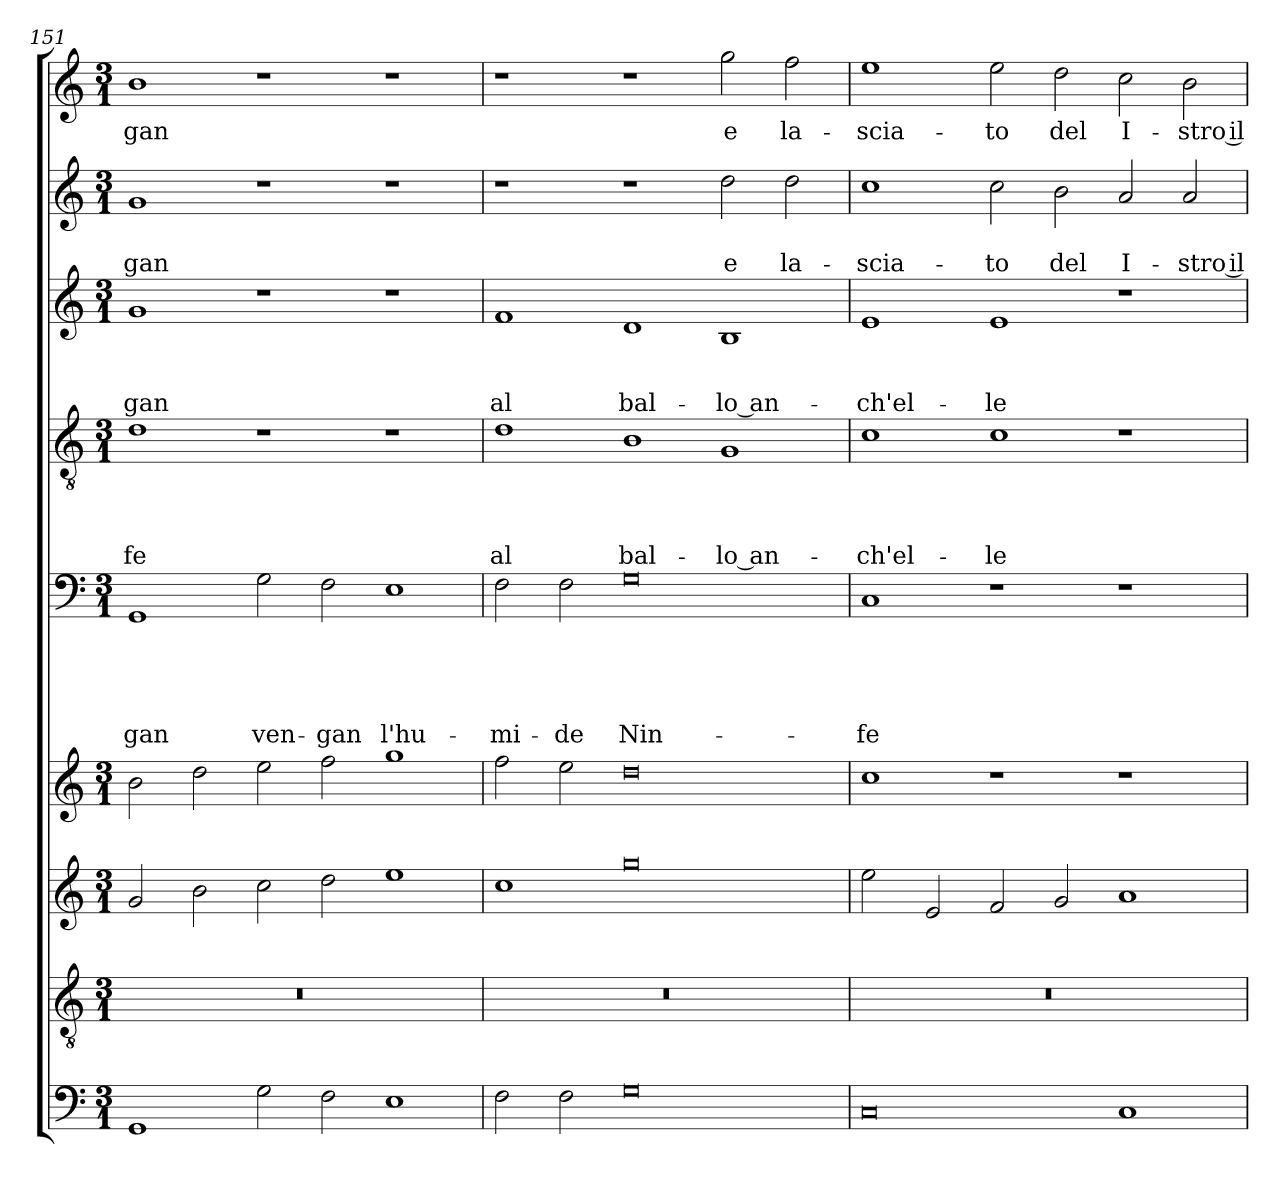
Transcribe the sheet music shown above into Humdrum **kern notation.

**kern	**kern	**kern	**kern	**kern	**text	**text	**text	**text	**text	**kern	**text	**text	**text	**text	**kern	**text	**text	**text	**kern	**text	**text	**kern	**text
*part9	*part8	*part7	*part6	*part5	*part5	*part5	*part5	*part5	*part5	*part4	*part4	*part4	*part4	*part4	*part3	*part3	*part3	*part3	*part2	*part2	*part2	*part1	*part1
*staff9	*staff8	*staff7	*staff6	*staff5	*staff5	*staff5	*staff5	*staff5	*staff5	*staff4	*staff4	*staff4	*staff4	*staff4	*staff3	*staff3	*staff3	*staff3	*staff2	*staff2	*staff2	*staff1	*staff1
*clefF4	*clefGv2	*clefG2	*clefG2	*clefF4	*	*	*	*	*	*clefGv2	*	*	*	*	*clefG2	*	*	*	*clefG2	*	*	*clefG2	*
*k[]	*k[]	*k[]	*k[]	*k[]	*	*	*	*	*	*k[]	*	*	*	*	*k[]	*	*	*	*k[]	*	*	*k[]	*
*C:	*C:	*C:	*C:	*C:	*	*	*	*	*	*C:	*	*	*	*	*C:	*	*	*	*C:	*	*	*C:	*
*M3/1	*M3/1	*M3/1	*M3/1	*M3/1	*	*	*	*	*	*M3/1	*	*	*	*	*M3/1	*	*	*	*M3/1	*	*	*M3/1	*
=151	=151	=151	=151	=151	=151	=151	=151	=151	=151	=151	=151	=151	=151	=151	=151	=151	=151	=151	=151	=151	=151	=151	=151
!	!	!	!	!	!	!	!	!	!LO:LY:b	!	!	!	!	!LO:LY:b	!	!	!	!LO:LY:b	!	!	!LO:LY:b	!	!LO:LY:b
1GG	0.r	2g/	2b\	1GG	.	.	.	.	-gan	1d	.	.	.	-fe	1g	.	.	-gan	1g	.	-gan	1b	-gan
.	.	2b\	2dd\	.	.	.	.	.	.	.	.	.	.	.	.	.	.	.	.	.	.	.	.
!	!	!	!	!	!	!	!	!	!LO:LY:b	!	!	!	!	!	!	!	!	!	!	!	!	!	!
2G\	.	2cc\	2ee\	2G\	.	.	.	.	ven-	1r	.	.	.	.	1r	.	.	.	1r	.	.	1r	.
!	!	!	!	!	!	!	!	!	!LO:LY:b	!	!	!	!	!	!	!	!	!	!	!	!	!	!
2F\	.	2dd\	2ff\	2F\	.	.	.	.	-gan	.	.	.	.	.	.	.	.	.	.	.	.	.	.
!	!	!	!	!	!	!	!	!	!LO:LY:b	!	!	!	!	!	!	!	!	!	!	!	!	!	!
1E	.	1ee	1gg	1E	.	.	.	.	l'hu-	1r	.	.	.	.	1r	.	.	.	1r	.	.	1r	.
=152	=152	=152	=152	=152	=152	=152	=152	=152	=152	=152	=152	=152	=152	=152	=152	=152	=152	=152	=152	=152	=152	=152	=152
!	!	!	!	!	!	!	!	!	!LO:LY:b	!	!	!	!	!LO:LY:b	!	!	!	!LO:LY:b	!	!	!	!	!
2F\	0.r	1cc	2ff\	2F\	.	.	.	.	-mi-	1d	.	.	.	al	1f	.	.	al	1r	.	.	1r	.
!	!	!	!	!	!	!	!	!	!LO:LY:b	!	!	!	!	!	!	!	!	!	!	!	!	!	!
2F\	.	.	2ee\	2F\	.	.	.	.	-de	.	.	.	.	.	.	.	.	.	.	.	.	.	.
!	!	!	!	!	!	!	!	!	!LO:LY:b	!	!	!	!	!LO:LY:b	!	!	!	!LO:LY:b	!	!	!	!	!
0G	.	0gg	0dd	0G	.	.	.	.	Nin-	1B	.	.	.	bal-	1d	.	.	bal-	1r	.	.	1r	.
!	!	!	!	!	!	!	!	!	!	!	!	!	!	!LO:LY:b	!	!	!	!LO:LY:b	!	!	!LO:LY:b	!	!LO:LY:b
.	.	.	.	.	.	.	.	.	.	1G	.	.	.	-lo an-	1B	.	.	-lo an-	2dd\	.	e	2gg\	e
!	!	!	!	!	!	!	!	!	!	!	!	!	!	!	!	!	!	!	!	!	!LO:LY:b	!	!LO:LY:b
.	.	.	.	.	.	.	.	.	.	.	.	.	.	.	.	.	.	.	2dd\	.	la-	2ff\	la-
!!LO:LB:g=z
=153	=153	=153	=153	=153	=153	=153	=153	=153	=153	=153	=153	=153	=153	=153	=153	=153	=153	=153	=153	=153	=153	=153	=153
!	!	!	!	!	!	!	!	!	!LO:LY:b	!	!	!	!	!LO:LY:b	!	!	!	!LO:LY:b	!	!	!LO:LY:b	!	!LO:LY:b
0C	0.r	2ee\	1cc	1C	.	.	.	.	-fe	1c	.	.	.	-ch'el-	1e	.	.	-ch'el-	1cc	.	-scia-	1ee	-scia-
.	.	2e/	.	.	.	.	.	.	.	.	.	.	.	.	.	.	.	.	.	.	.	.	.
!	!	!	!	!	!	!	!	!	!	!	!	!	!	!LO:LY:b	!	!	!	!LO:LY:b	!	!	!LO:LY:b	!	!LO:LY:b
.	.	2f/	1r	1r	.	.	.	.	.	1c	.	.	.	-le	1e	.	.	-le	2cc\	.	-to	2ee\	-to
!	!	!	!	!	!	!	!	!	!	!	!	!	!	!	!	!	!	!	!	!	!LO:LY:b	!	!LO:LY:b
.	.	2g/	.	.	.	.	.	.	.	.	.	.	.	.	.	.	.	.	2b\	.	del	2dd\	del
!	!	!	!	!	!	!	!	!	!	!	!	!	!	!	!	!	!	!	!	!	!LO:LY:b	!	!LO:LY:b
1C	.	1a	1r	1r	.	.	.	.	.	1r	.	.	.	.	1r	.	.	.	2a/	.	I-	2cc\	I-
!	!	!	!	!	!	!	!	!	!	!	!	!	!	!	!	!	!	!	!	!	!LO:LY:b	!	!LO:LY:b
.	.	.	.	.	.	.	.	.	.	.	.	.	.	.	.	.	.	.	2a/	.	-stro il	2b\	-stro il
=	=	=	=	=	=	=	=	=	=	=	=	=	=	=	=	=	=	=	=	=	=	=	=
*-	*-	*-	*-	*-	*-	*-	*-	*-	*-	*-	*-	*-	*-	*-	*-	*-	*-	*-	*-	*-	*-	*-	*-
